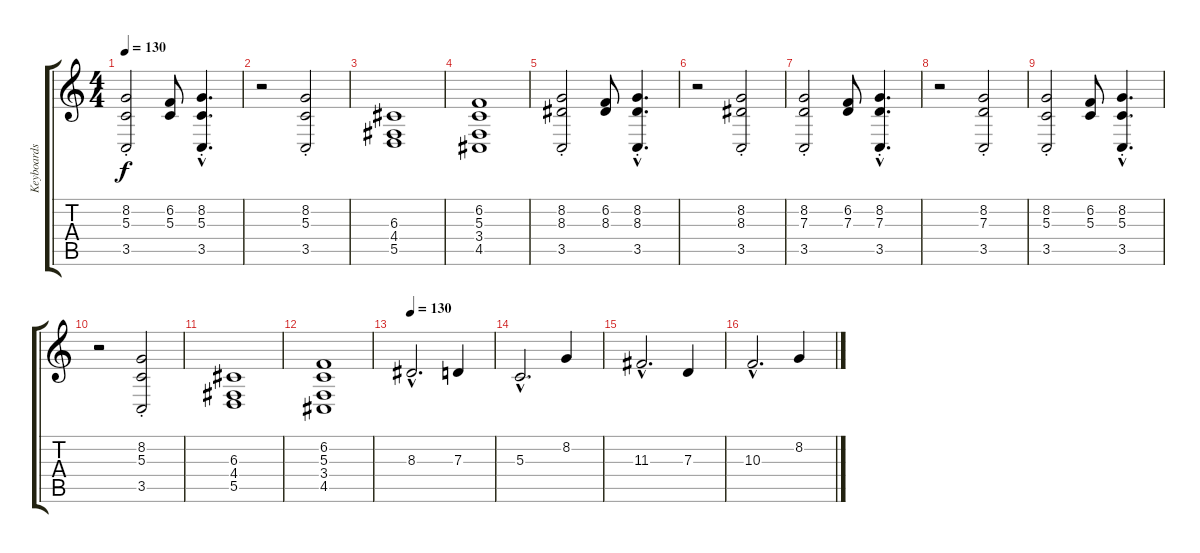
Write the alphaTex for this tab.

\track ("Keyboards" "Keyboards") {instrument drawbarorgan}
\staff {score tabs}
\tuning (E4 B3 G3 D3 A2 E2) {hide}
\ts (4 4)
\tempo 130
\clef g2
\ks c
(8.2{st} 5.3{st} 3.5{st}).2{dy f} (6.2 5.3).8 (8.2{hac st} 5.3{hac st} 3.5{hac st}).4{d} |
r.2 (8.2 5.3 3.5{st}).2 |
(6.3 4.4 5.5).1 |
(6.2 5.3 3.4 4.5).1 |
(8.2{st} 8.3{st} 3.5{st}).2 (6.2 8.3).8 (8.2{hac st} 8.3{hac st} 3.5{hac st}).4{d} |
r.2 (8.2 8.3 3.5{st}).2 |
(8.2{st} 7.3{st} 3.5{st}).2 (6.2 7.3).8 (8.2{hac st} 7.3{hac st} 3.5{hac st}).4{d} |
r.2 (8.2 7.3 3.5{st}).2 |
(8.2{st} 5.3{st} 3.5{st}).2 (6.2 5.3).8 (8.2{hac st} 5.3{hac st} 3.5{hac st}).4{d} |
r.2 (8.2 5.3 3.5{st}).2 |
(6.3 4.4 5.5).1 |
(6.2 5.3 3.4 4.5).1 |
\tempo 130
8.3{hac}.2{d instrument drawbarorgan} 7.3.4 |
5.3{hac}.2{d} 8.2.4 |
11.3{hac}.2{d} 7.3.4 |
10.3{hac}.2{d} 8.2.4
